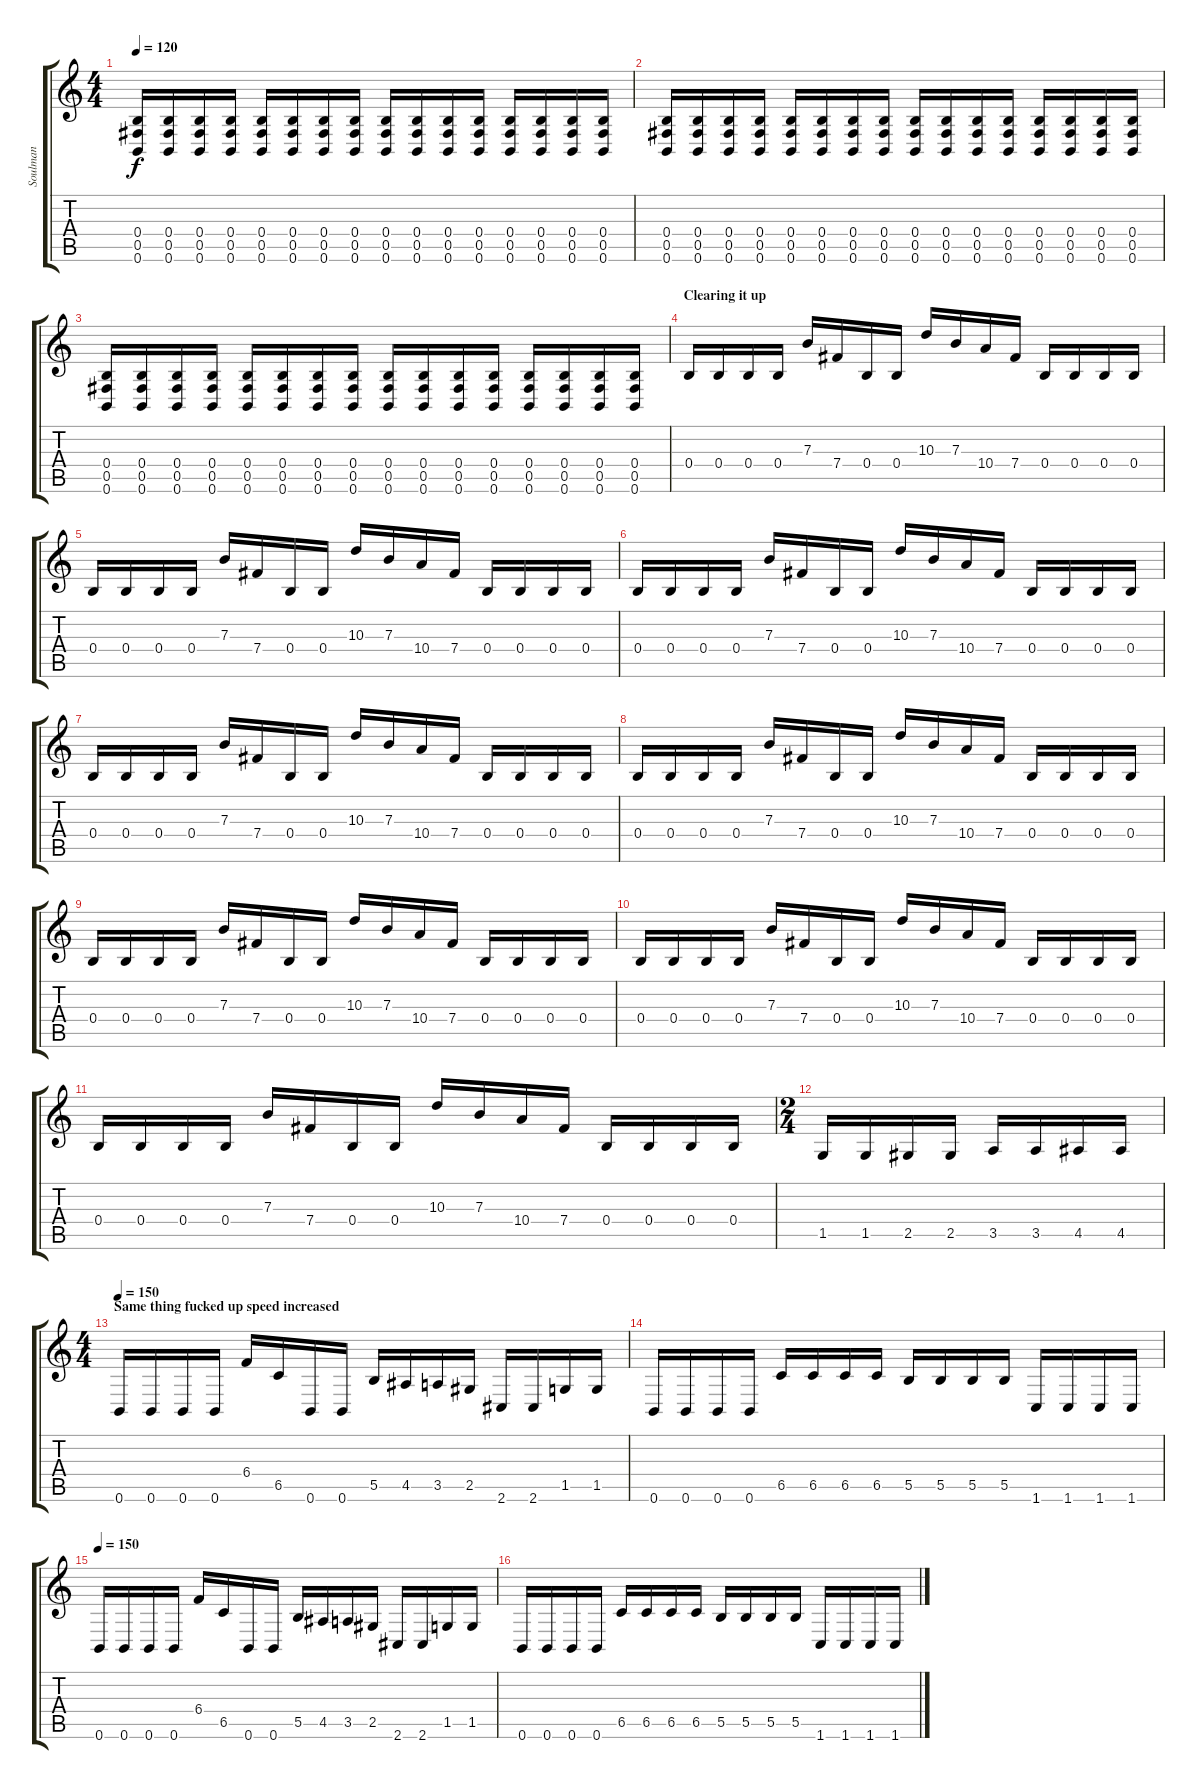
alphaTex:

\track ("Soulman" "Soulman") {instrument distortionguitar}
\staff {score tabs}
\tuning (Db4 Ab3 E3 B2 Gb2 B1) {hide}
\ts (4 4)
\tempo 120
\clef g2
\ks c
(0.4 0.5 0.6).16{dy f} (0.4 0.5 0.6).16 (0.4 0.5 0.6).16 (0.4 0.5 0.6).16 (0.4 0.5 0.6).16 (0.4 0.5 0.6).16 (0.4 0.5 0.6).16 (0.4 0.5 0.6).16 (0.4 0.5 0.6).16 (0.4 0.5 0.6).16 (0.4 0.5 0.6).16 (0.4 0.5 0.6).16 (0.4 0.5 0.6).16 (0.4 0.5 0.6).16 (0.4 0.5 0.6).16 (0.4 0.5 0.6).16 |
(0.4 0.5 0.6).16 (0.4 0.5 0.6).16 (0.4 0.5 0.6).16 (0.4 0.5 0.6).16 (0.4 0.5 0.6).16 (0.4 0.5 0.6).16 (0.4 0.5 0.6).16 (0.4 0.5 0.6).16 (0.4 0.5 0.6).16 (0.4 0.5 0.6).16 (0.4 0.5 0.6).16 (0.4 0.5 0.6).16 (0.4 0.5 0.6).16 (0.4 0.5 0.6).16 (0.4 0.5 0.6).16 (0.4 0.5 0.6).16 |
(0.4 0.5 0.6).16 (0.4 0.5 0.6).16 (0.4 0.5 0.6).16 (0.4 0.5 0.6).16 (0.4 0.5 0.6).16 (0.4 0.5 0.6).16 (0.4 0.5 0.6).16 (0.4 0.5 0.6).16 (0.4 0.5 0.6).16 (0.4 0.5 0.6).16 (0.4 0.5 0.6).16 (0.4 0.5 0.6).16 (0.4 0.5 0.6).16 (0.4 0.5 0.6).16 (0.4 0.5 0.6).16 (0.4 0.5 0.6).16 |
\section ("" "Clearing it up")
0.4.16 0.4.16 0.4.16 0.4.16 7.3.16 7.4.16 0.4.16 0.4.16 10.3.16 7.3.16 10.4.16 7.4.16 0.4.16 0.4.16 0.4.16 0.4.16 |
0.4.16 0.4.16 0.4.16 0.4.16 7.3.16 7.4.16 0.4.16 0.4.16 10.3.16 7.3.16 10.4.16 7.4.16 0.4.16 0.4.16 0.4.16 0.4.16 |
0.4.16 0.4.16 0.4.16 0.4.16 7.3.16 7.4.16 0.4.16 0.4.16 10.3.16 7.3.16 10.4.16 7.4.16 0.4.16 0.4.16 0.4.16 0.4.16 |
0.4.16 0.4.16 0.4.16 0.4.16 7.3.16 7.4.16 0.4.16 0.4.16 10.3.16 7.3.16 10.4.16 7.4.16 0.4.16 0.4.16 0.4.16 0.4.16 |
0.4.16 0.4.16 0.4.16 0.4.16 7.3.16 7.4.16 0.4.16 0.4.16 10.3.16 7.3.16 10.4.16 7.4.16 0.4.16 0.4.16 0.4.16 0.4.16 |
0.4.16 0.4.16 0.4.16 0.4.16 7.3.16 7.4.16 0.4.16 0.4.16 10.3.16 7.3.16 10.4.16 7.4.16 0.4.16 0.4.16 0.4.16 0.4.16 |
0.4.16 0.4.16 0.4.16 0.4.16 7.3.16 7.4.16 0.4.16 0.4.16 10.3.16 7.3.16 10.4.16 7.4.16 0.4.16 0.4.16 0.4.16 0.4.16 |
0.4.16 0.4.16 0.4.16 0.4.16 7.3.16 7.4.16 0.4.16 0.4.16 10.3.16 7.3.16 10.4.16 7.4.16 0.4.16 0.4.16 0.4.16 0.4.16 |
\ts (2 4)
1.5.16 1.5.16 2.5.16 2.5.16 3.5.16 3.5.16 4.5.16 4.5.16 |
\ts (4 4)
\section ("" "Same thing fucked up speed increased")
\tempo 150
0.6.16 0.6.16 0.6.16 0.6.16 6.4.16 6.5.16 0.6.16 0.6.16 5.5.16 4.5.16 3.5.16 2.5.16 2.6.16 2.6.16 1.5.16 1.5.16 |
0.6.16 0.6.16 0.6.16 0.6.16 6.5.16 6.5.16 6.5.16 6.5.16 5.5.16 5.5.16 5.5.16 5.5.16 1.6.16 1.6.16 1.6.16 1.6.16 |
\tempo 150
0.6.16 0.6.16 0.6.16 0.6.16 6.4.16 6.5.16 0.6.16 0.6.16 5.5.16 4.5.16 3.5.16 2.5.16 2.6.16 2.6.16 1.5.16 1.5.16 |
0.6.16 0.6.16 0.6.16 0.6.16 6.5.16 6.5.16 6.5.16 6.5.16 5.5.16 5.5.16 5.5.16 5.5.16 1.6.16 1.6.16 1.6.16 1.6.16
